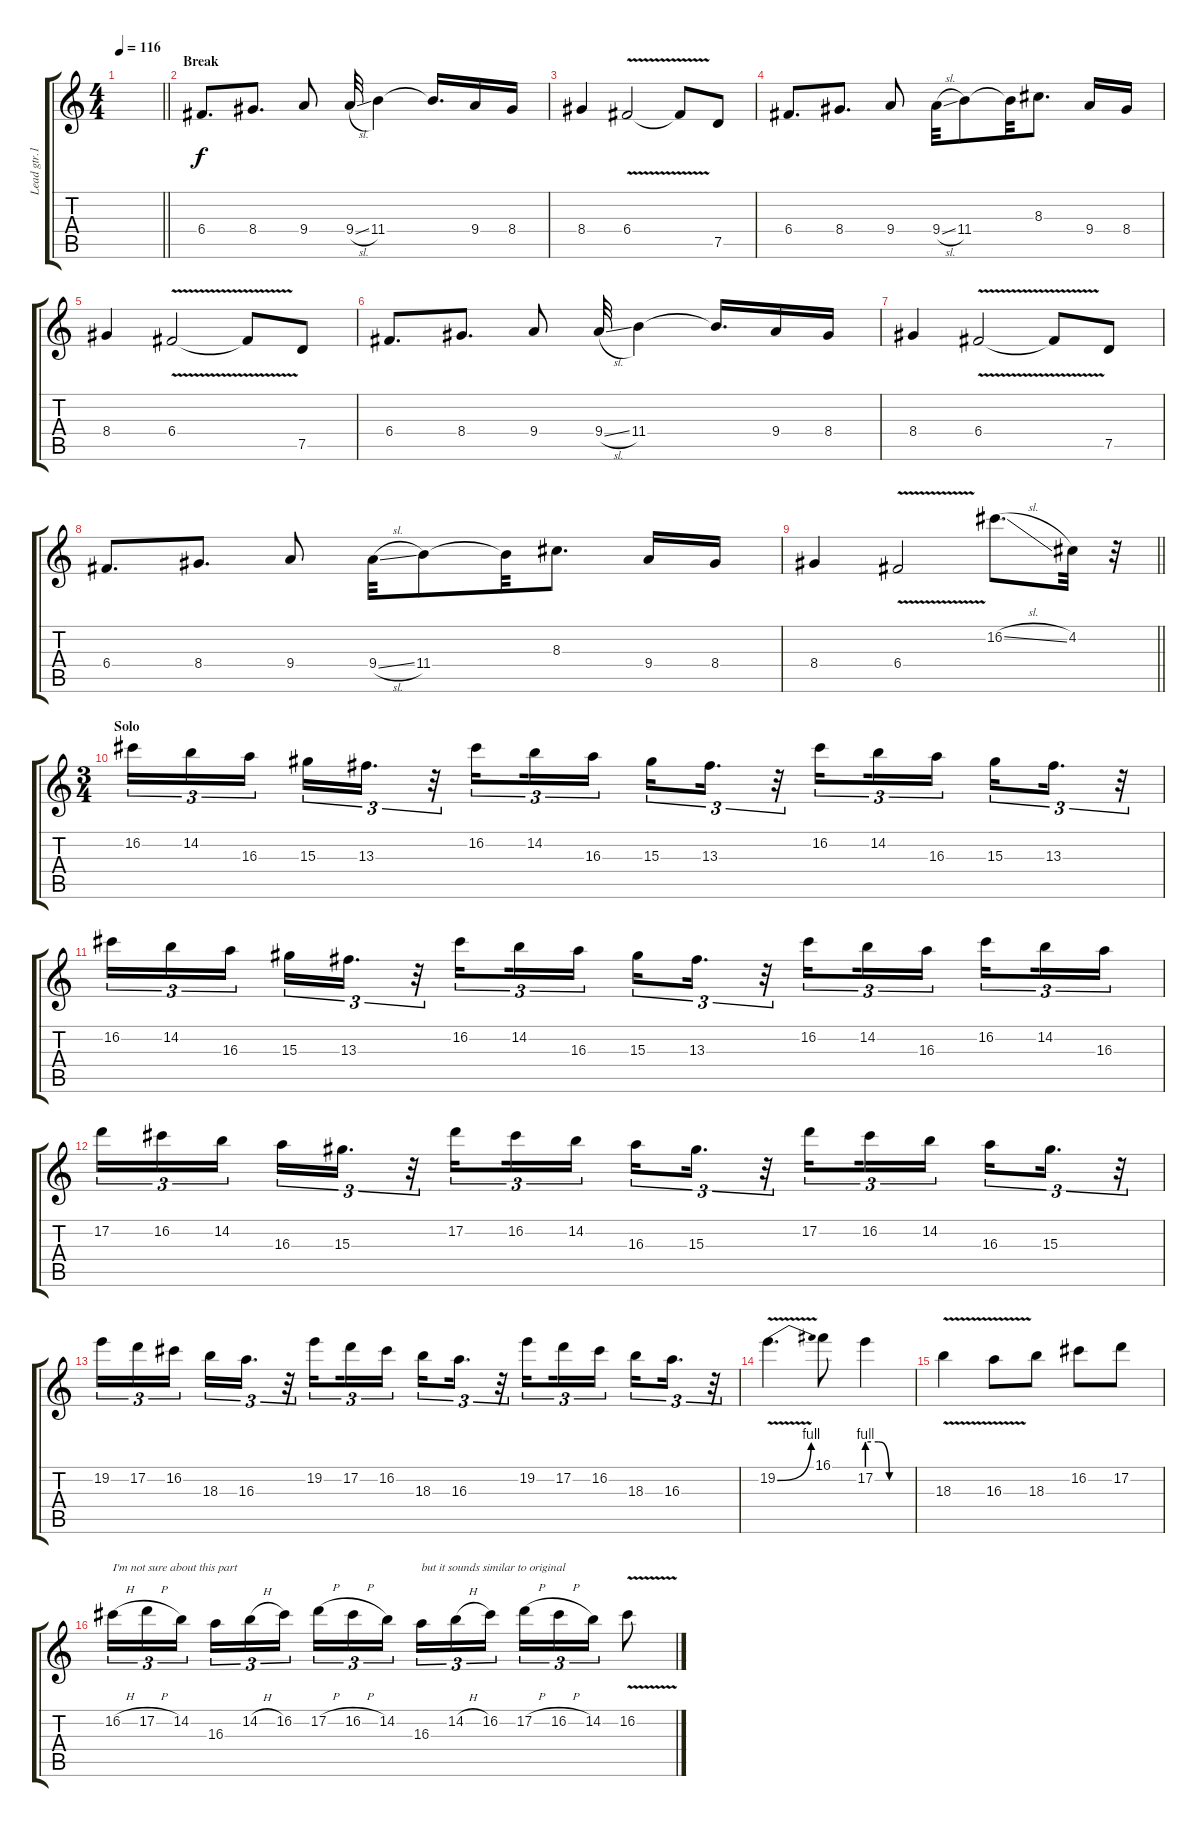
\track ("Lead gtr.1" "Lead gtr.1") {instrument distortionguitar}
\staff {score tabs}
\tuning (D4 A3 F3 C3 G2 D2) {hide}
\ts (4 4)
\tempo 116
\clef g2
\barLineRight lightlight
\ks c
|
\section ("" "Break")
6.4.8{d volume 11 balance 8} 8.4.8{d} 9.4.8 9.4{sl}.32 11.4.4 11.4{t}.16{d} 9.4.16 8.4.16 |
8.4.4 6.4{v}.2 6.4{t}.8 7.5.8 |
6.4.8{d} 8.4.8{d} 9.4.8 9.4{sl}.32 11.4.8 11.4{t}.32 8.3.8{d} 9.4.16 8.4.16 |
8.4.4 6.4{v}.2 6.4{t}.8 7.5.8 |
6.4.8{d} 8.4.8{d} 9.4.8 9.4{sl}.32 11.4.4 11.4{t}.16{d} 9.4.16 8.4.16 |
8.4.4 6.4{v}.2 6.4{t}.8 7.5.8 |
6.4.8{d} 8.4.8{d} 9.4.8 9.4{sl}.32 11.4.8 11.4{t}.32 8.3.8{d} 9.4.16 8.4.16 |
\barLineRight lightlight
8.4.4 6.4{v}.2 16.2{sl}.8{d volume 16 balance 8} 4.2.32 r.32 |
\ts (3 4)
\section ("" "Solo")
16.2.16{tu (3 2)} 14.2.16{tu (3 2)} 16.3.16{tu (3 2) beam splitsecondary} 15.3.16{tu (3 2)} 13.3.16{d tu (3 2)} r.32{tu (3 2)} 16.2.16{tu (3 2) beam splitsecondary} 14.2.16{tu (3 2)} 16.3.16{tu (3 2)} 15.3.16{tu (3 2) beam splitsecondary} 13.3.16{d tu (3 2)} r.32{tu (3 2)} 16.2.16{tu (3 2) beam splitsecondary} 14.2.16{tu (3 2)} 16.3.16{tu (3 2)} 15.3.16{tu (3 2) beam splitsecondary} 13.3.16{d tu (3 2)} r.32{tu (3 2)} |
16.2.16{tu (3 2)} 14.2.16{tu (3 2)} 16.3.16{tu (3 2) beam splitsecondary} 15.3.16{tu (3 2)} 13.3.16{d tu (3 2)} r.32{tu (3 2)} 16.2.16{tu (3 2) beam splitsecondary} 14.2.16{tu (3 2)} 16.3.16{tu (3 2)} 15.3.16{tu (3 2) beam splitsecondary} 13.3.16{d tu (3 2)} r.32{tu (3 2)} 16.2.16{tu (3 2) beam splitsecondary} 14.2.16{tu (3 2)} 16.3.16{tu (3 2)} 16.2.16{tu (3 2) beam splitsecondary} 14.2.16{tu (3 2)} 16.3.16{tu (3 2)} |
17.2.16{tu (3 2)} 16.2.16{tu (3 2)} 14.2.16{tu (3 2) beam splitsecondary} 16.3.16{tu (3 2)} 15.3.16{d tu (3 2)} r.32{tu (3 2)} 17.2.16{tu (3 2) beam splitsecondary} 16.2.16{tu (3 2)} 14.2.16{tu (3 2)} 16.3.16{tu (3 2) beam splitsecondary} 15.3.16{d tu (3 2)} r.32{tu (3 2)} 17.2.16{tu (3 2) beam splitsecondary} 16.2.16{tu (3 2)} 14.2.16{tu (3 2)} 16.3.16{tu (3 2) beam splitsecondary} 15.3.16{d tu (3 2)} r.32{tu (3 2)} |
19.2.16{tu (3 2)} 17.2.16{tu (3 2)} 16.2.16{tu (3 2) beam splitsecondary} 18.3.16{tu (3 2)} 16.3.16{d tu (3 2)} r.32{tu (3 2)} 19.2.16{tu (3 2) beam splitsecondary} 17.2.16{tu (3 2)} 16.2.16{tu (3 2)} 18.3.16{tu (3 2) beam splitsecondary} 16.3.16{d tu (3 2)} r.32{tu (3 2)} 19.2.16{tu (3 2) beam splitsecondary} 17.2.16{tu (3 2)} 16.2.16{tu (3 2)} 18.3.16{tu (3 2) beam splitsecondary} 16.3.16{d tu (3 2)} r.32{tu (3 2)} |
19.2{be (bend 0 0 60 4) v}.4{d} 16.1.8 17.2{be (custom 0 4 15 4 30 0 60 0)}.4 |
18.3{v}.4 16.3{v}.8 18.3.8 16.2.8 17.2.8 |
16.2{h}.16{tu (3 2) txt "I'm not sure about this part"} 17.2{h}.16{tu (3 2)} 14.2.16{tu (3 2) beam splitsecondary} 16.3.16{tu (3 2)} 14.2{h}.16{tu (3 2)} 16.2.16{tu (3 2)} 17.2{h}.16{tu (3 2)} 16.2{h}.16{tu (3 2)} 14.2.16{tu (3 2) beam splitsecondary} 16.3.16{tu (3 2) txt "but it sounds similar to original"} 14.2{h}.16{tu (3 2)} 16.2.16{tu (3 2)} 17.2{h}.16{tu (3 2)} 16.2{h}.16{tu (3 2)} 14.2.16{tu (3 2)} 16.2{v}.8
